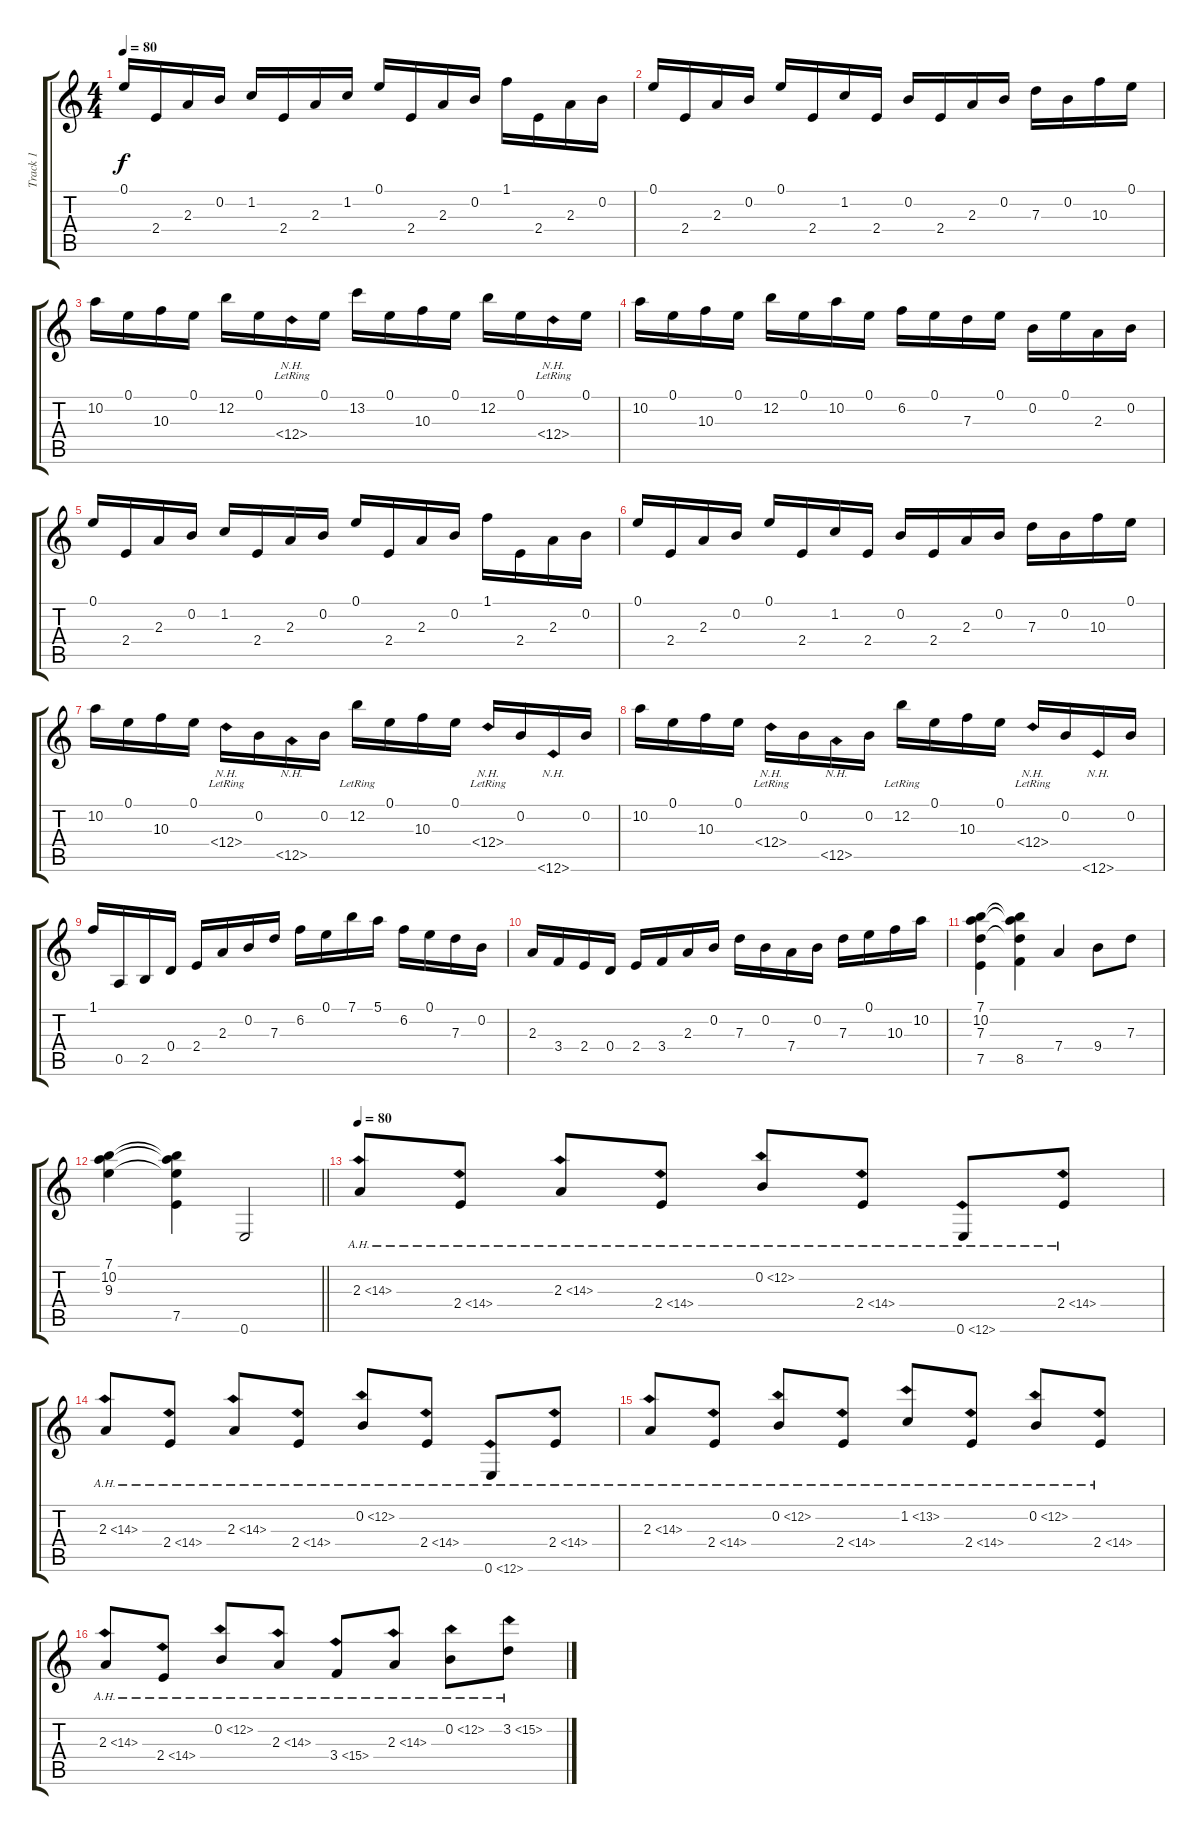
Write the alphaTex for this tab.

\track ("Track 1" "Track 1") {instrument acousticguitarnylon}
\staff {score tabs}
\tuning (E4 B3 G3 D3 A2 E2) {hide}
\ts (4 4)
\tempo 80
\clef g2
\ks c
0.1.16{dy f} 2.4.16 2.3.16 0.2.16 1.2.16 2.4.16 2.3.16 1.2.16 0.1.16 2.4.16 2.3.16 0.2.16 1.1.16 2.4.16 2.3.16 0.2.16 |
0.1.16 2.4.16 2.3.16 0.2.16 0.1.16 2.4.16 1.2.16 2.4.16 0.2.16 2.4.16 2.3.16 0.2.16 7.3.16 0.2.16 10.3.16 0.1.16 |
10.2.16 0.1.16 10.3.16 0.1.16 12.2.16 0.1.16 12.4{nh lr}.16 0.1.16 13.2.16 0.1.16 10.3.16 0.1.16 12.2.16 0.1.16 12.4{nh lr}.16 0.1.16 |
10.2.16 0.1.16 10.3.16 0.1.16 12.2.16 0.1.16 10.2.16 0.1.16 6.2.16 0.1.16 7.3.16 0.1.16 0.2.16 0.1.16 2.3.16 0.2.16 |
0.1.16 2.4.16 2.3.16 0.2.16 1.2.16 2.4.16 2.3.16 0.2.16 0.1.16 2.4.16 2.3.16 0.2.16 1.1.16 2.4.16 2.3.16 0.2.16 |
0.1.16 2.4.16 2.3.16 0.2.16 0.1.16 2.4.16 1.2.16 2.4.16 0.2.16 2.4.16 2.3.16 0.2.16 7.3.16 0.2.16 10.3.16 0.1.16 |
10.2.16 0.1.16 10.3.16 0.1.16 12.4{nh lr}.16 0.2.16 12.5{nh}.16 0.2.16 12.2{lr}.16 0.1.16 10.3.16 0.1.16 12.4{nh lr}.16 0.2.16 12.6{nh}.16 0.2.16 |
10.2.16 0.1.16 10.3.16 0.1.16 12.4{nh lr}.16 0.2.16 12.5{nh}.16 0.2.16 12.2{lr}.16 0.1.16 10.3.16 0.1.16 12.4{nh lr}.16 0.2.16 12.6{nh}.16 0.2.16 |
1.1.16 0.5.16 2.5.16 0.4.16 2.4.16 2.3.16 0.2.16 7.3.16 6.2.16 0.1.16 7.1.16 5.1.16 6.2.16 0.1.16 7.3.16 0.2.16 |
2.3.16 3.4.16 2.4.16 0.4.16 2.4.16 3.4.16 2.3.16 0.2.16 7.3.16 0.2.16 7.4.16 0.2.16 7.3.16 0.1.16 10.3.16 10.2.16 |
(7.1 10.2 7.3 7.5).4 (7.1{t} 10.2{t} 7.3{t} 8.5).4 7.4.4 9.4.8 7.3.8 |
\barLineRight lightlight
(7.1 10.2 9.3).4 (7.1{t} 10.2{t} 9.3{t} 7.5).4 0.6.2 |
\tempo 80
2.3{ah 12}.8 2.4{ah 12}.8 2.3{ah 12}.8 2.4{ah 12}.8 0.2{ah 12}.8 2.4{ah 12}.8 0.6{ah 12}.8 2.4{ah 12}.8 |
2.3{ah 12}.8 2.4{ah 12}.8 2.3{ah 12}.8 2.4{ah 12}.8 0.2{ah 12}.8 2.4{ah 12}.8 0.6{ah 12}.8 2.4{ah 12}.8 |
2.3{ah 12}.8 2.4{ah 12}.8 0.2{ah 12}.8 2.4{ah 12}.8 1.2{ah 12}.8 2.4{ah 12}.8 0.2{ah 12}.8 2.4{ah 12}.8 |
2.3{ah 12}.8 2.4{ah 12}.8 0.2{ah 12}.8 2.3{ah 12}.8 3.4{ah 12}.8 2.3{ah 12}.8 0.2{ah 12}.8 3.2{ah 12}.8
